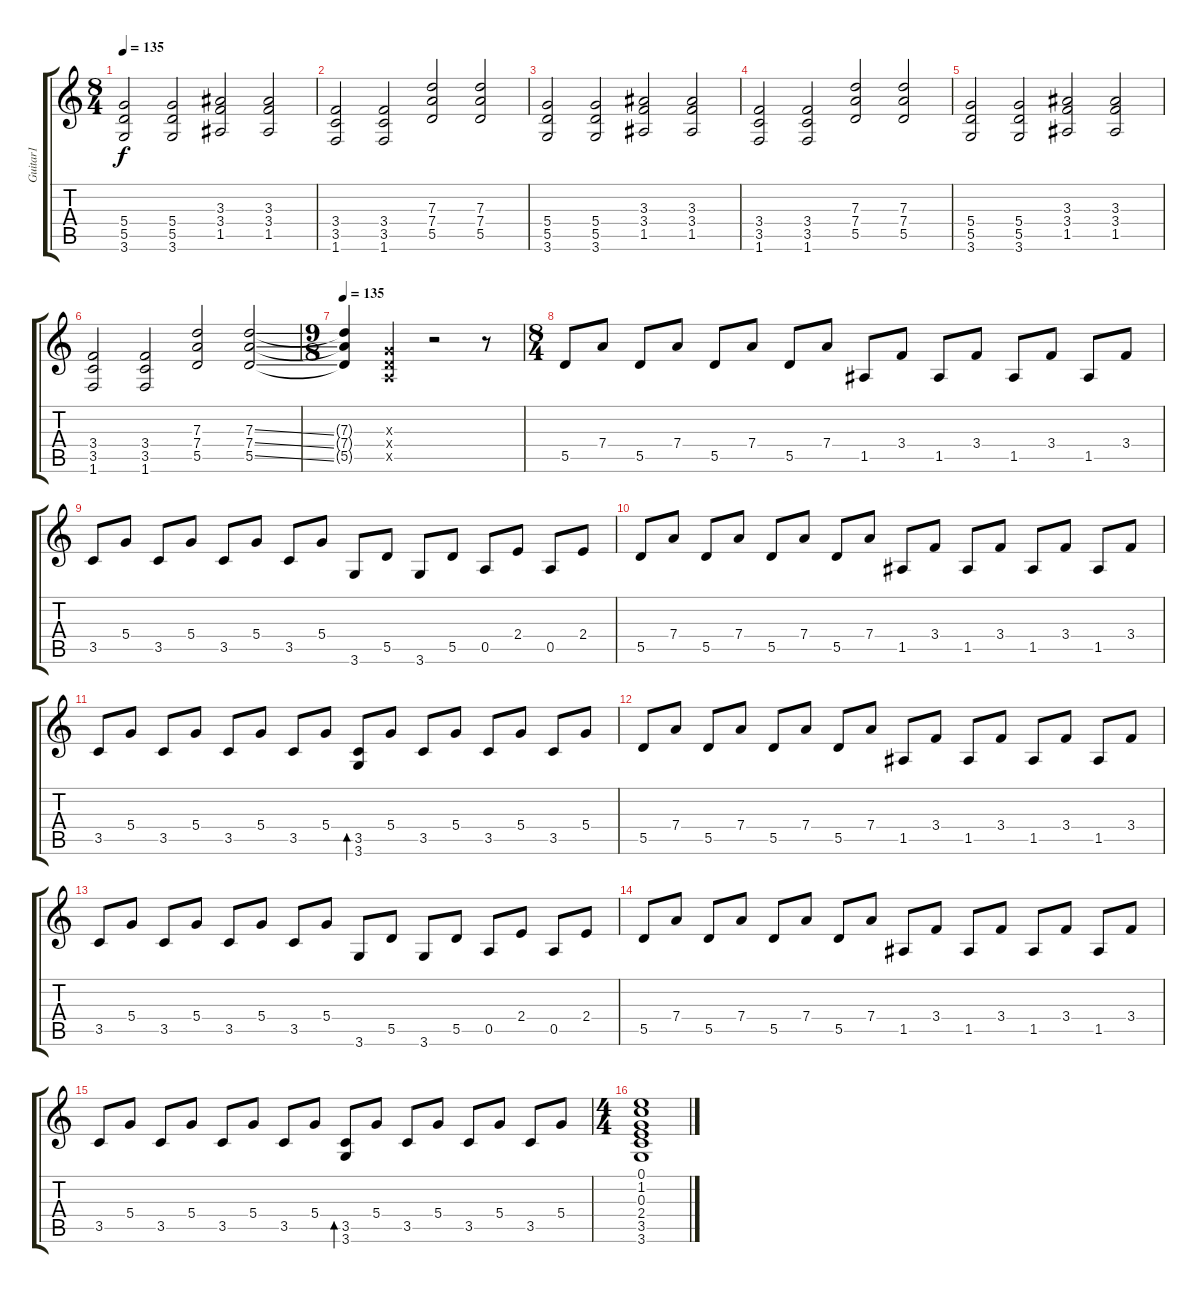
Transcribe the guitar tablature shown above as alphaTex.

\track ("Guitar1" "Guitar1") {instrument overdrivenguitar}
\staff {score tabs}
\tuning (E4 B3 G3 D3 A2 E2) {hide}
\ts (8 4)
\tempo 135
\clef g2
\ks c
(5.4 5.5 3.6).2{dy f volume 10} (5.4 5.5 3.6).2 (3.3 3.4 1.5).2 (3.3 3.4 1.5).2 |
(3.4 3.5 1.6).2 (3.4 3.5 1.6).2 (7.3 7.4 5.5).2 (7.3 7.4 5.5).2 |
(5.4 5.5 3.6).2{volume 10} (5.4 5.5 3.6).2 (3.3 3.4 1.5).2 (3.3 3.4 1.5).2 |
(3.4 3.5 1.6).2 (3.4 3.5 1.6).2 (7.3 7.4 5.5).2 (7.3 7.4 5.5).2 |
(5.4 5.5 3.6).2{volume 10} (5.4 5.5 3.6).2 (3.3 3.4 1.5).2 (3.3 3.4 1.5).2 |
(3.4 3.5 1.6).2 (3.4 3.5 1.6).2 (7.3 7.4 5.5).2 (7.3{ss} 7.4{ss} 5.5{ss}).2 |
\ts (9 8)
\tempo 135
(7.3{t} 7.4{t} 5.5{t}).4 (0.3{x} 0.4{x} 0.5{x}).4 r.2 r.8 |
\ts (8 4)
5.5.8{instrument acousticguitarnylon} 7.4.8 5.5.8 7.4.8 5.5.8 7.4.8 5.5.8 7.4.8 1.5.8 3.4.8 1.5.8 3.4.8 1.5.8 3.4.8 1.5.8 3.4.8 |
3.5.8 5.4.8 3.5.8 5.4.8 3.5.8 5.4.8 3.5.8 5.4.8 3.6.8 5.5.8 3.6.8 5.5.8 0.5.8 2.4.8 0.5.8 2.4.8 |
5.5.8{instrument acousticguitarnylon} 7.4.8 5.5.8 7.4.8 5.5.8 7.4.8 5.5.8 7.4.8 1.5.8 3.4.8 1.5.8 3.4.8 1.5.8 3.4.8 1.5.8 3.4.8 |
3.5.8 5.4.8 3.5.8 5.4.8 3.5.8 5.4.8 3.5.8 5.4.8 (3.5 3.6).8{bd 480} 5.4.8 3.5.8 5.4.8 3.5.8 5.4.8 3.5.8 5.4.8 |
5.5.8{instrument acousticguitarnylon} 7.4.8 5.5.8 7.4.8 5.5.8 7.4.8 5.5.8 7.4.8 1.5.8 3.4.8 1.5.8 3.4.8 1.5.8 3.4.8 1.5.8 3.4.8 |
3.5.8 5.4.8 3.5.8 5.4.8 3.5.8 5.4.8 3.5.8 5.4.8 3.6.8 5.5.8 3.6.8 5.5.8 0.5.8 2.4.8 0.5.8 2.4.8 |
5.5.8{instrument acousticguitarnylon} 7.4.8 5.5.8 7.4.8 5.5.8 7.4.8 5.5.8 7.4.8 1.5.8 3.4.8 1.5.8 3.4.8 1.5.8 3.4.8 1.5.8 3.4.8 |
3.5.8 5.4.8 3.5.8 5.4.8 3.5.8 5.4.8 3.5.8 5.4.8 (3.5 3.6).8{bd 480} 5.4.8 3.5.8 5.4.8 3.5.8 5.4.8 3.5.8 5.4.8 |
\ts (4 4)
(0.1 1.2 0.3 2.4 3.5 3.6).1
